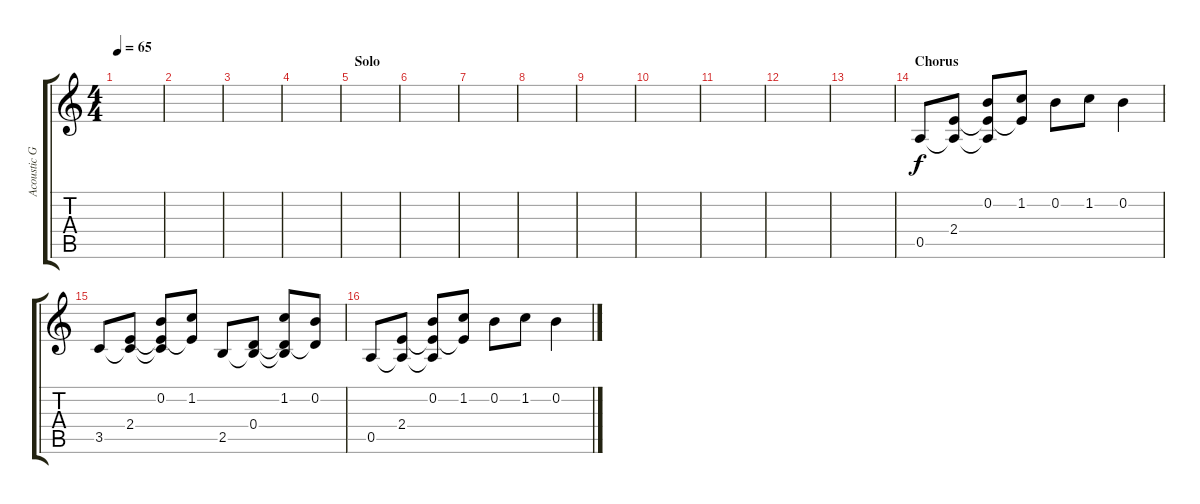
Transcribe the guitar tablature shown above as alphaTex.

\track ("Acoustic Guitar (Lead 2)" "Acoustic G") {instrument acousticguitarsteel}
\staff {score tabs}
\tuning (E4 B3 G3 D3 A2 E2) {hide}
\ts (4 4)
\tempo 65
\clef g2
\ks c
|
|
|
|
\section ("" "Solo")
|
|
|
|
|
|
|
|
|
\section ("" "Chorus")
0.5.8 (2.4 0.5{t}).8 (0.2 2.4{t} 0.5{t}).8 (1.2 2.4{t}).8 0.2.8 1.2.8 0.2.4 |
3.5.8 (2.4 3.5{t}).8 (0.2 2.4{t} 3.5{t}).8 (1.2 2.4{t}).8 2.5.8 (0.4 2.5{t}).8 (1.2 0.4{t} 2.5{t}).8 (0.2 0.4{t}).8 |
0.5.8 (2.4 0.5{t}).8 (0.2 2.4{t} 0.5{t}).8 (1.2 2.4{t}).8 0.2.8 1.2.8 0.2.4
